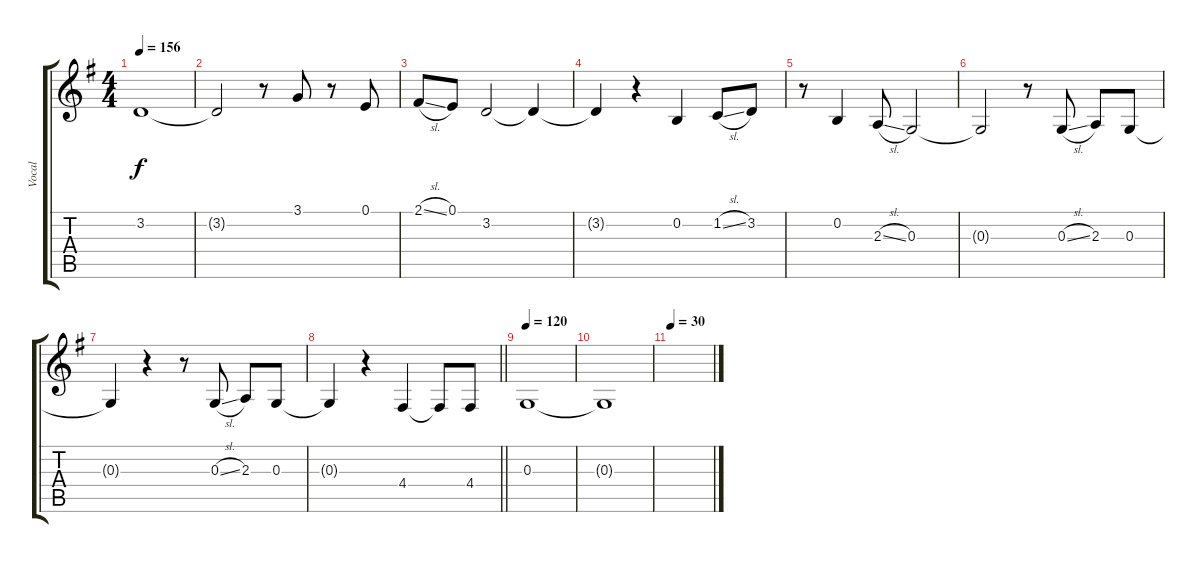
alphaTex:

\track ("Vocal" "Vocal") {mute instrument tenorsax}
\staff {score tabs}
\tuning (E4 B3 G3 D3 A2 E2) {hide}
\ts (4 4)
\tempo 156
\clef g2
\ks g
3.2.1{dy f volume 13} |
3.2{t}.2 r.8 3.1.8 r.8 0.1.8 |
2.1{sl}.8 0.1.8 3.2.2 3.2{t}.4 |
3.2{t}.4 r.4 0.2.4 1.2{sl}.8 3.2.8 |
r.8 0.2.4 2.3{sl}.8 0.3.2 |
0.3{t}.2 r.8 0.3{sl}.8 2.3.8 0.3.8 |
0.3{t}.4 r.4 r.8 0.3{sl}.8 2.3.8 0.3.8 |
\barLineRight lightlight
0.3{t}.4 r.4 4.4.4 4.4{t}.8 4.4.8 |
\tempo 120
0.3.1 |
0.3{t}.1 |
\tempo 30
